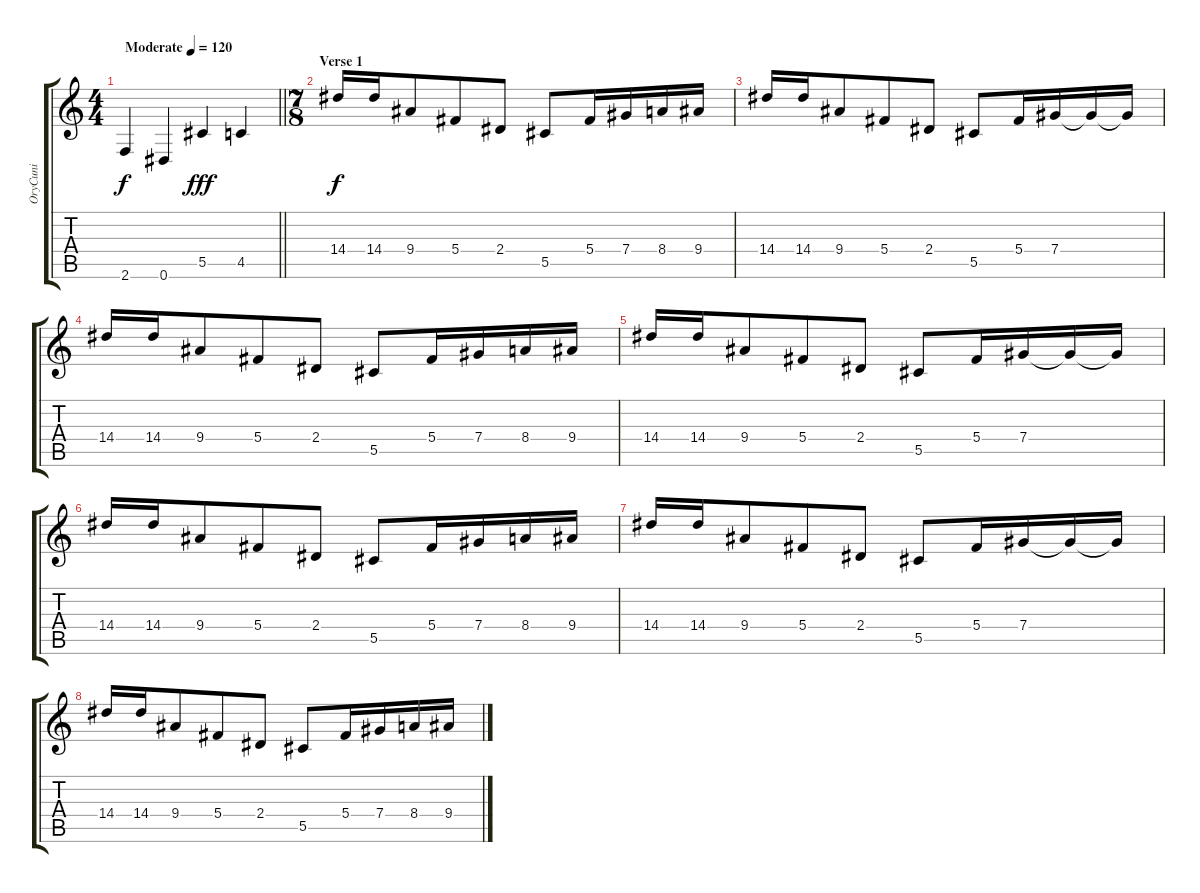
\track ("OryCuni" "OryCuni") {instrument overdrivenguitar}
\staff {score tabs}
\tuning (Eb4 Bb3 Gb3 Db3 Ab2 Eb2) {hide}
\ts (4 4)
\tempo (120 "Moderate")
\clef g2
\barLineRight lightlight
\ks c
2.6.4{dy f instrument overdrivenguitar} 0.6.4 5.5.4{dy fff} 4.5.4 |
\ts (7 8)
\section ("" "Verse 1")
14.4.16{dy f} 14.4.16 9.4.8 5.4.8 2.4.8 5.5.8 5.4.16 7.4.16 8.4.16 9.4.16 |
14.4.16 14.4.16 9.4.8 5.4.8 2.4.8 5.5.8 5.4.16 7.4.16 7.4{t}.16 7.4{t}.16 |
14.4.16 14.4.16 9.4.8 5.4.8 2.4.8 5.5.8 5.4.16 7.4.16 8.4.16 9.4.16 |
14.4.16 14.4.16 9.4.8 5.4.8 2.4.8 5.5.8 5.4.16 7.4.16 7.4{t}.16 7.4{t}.16 |
14.4.16 14.4.16 9.4.8 5.4.8 2.4.8 5.5.8 5.4.16 7.4.16 8.4.16 9.4.16 |
14.4.16 14.4.16 9.4.8 5.4.8 2.4.8 5.5.8 5.4.16 7.4.16 7.4{t}.16 7.4{t}.16 |
14.4.16 14.4.16 9.4.8 5.4.8 2.4.8 5.5.8 5.4.16 7.4.16 8.4.16 9.4.16
